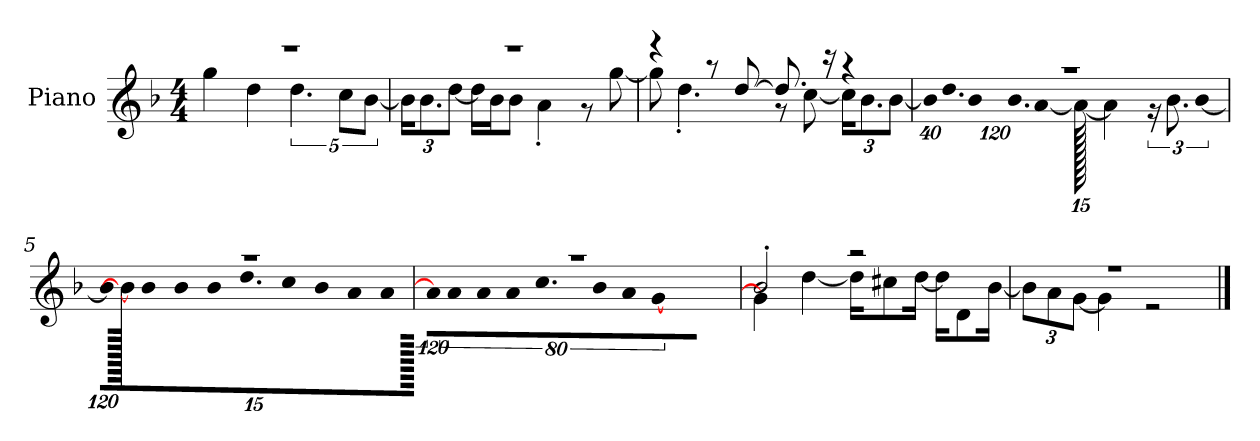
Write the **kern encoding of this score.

**kern
*part1
*staff1
*I"Piano
*I'P-no
*clefG2
*k[b-]
*M4/4
*MM90
=1
*^
1r	4gg\
.	4dd\
.	5.dd\
.	10cc\L
.	[10b-\J
=2	=2
*	*Xbrackettup
1r	24b-\KL]
.	12.b-\
.	[12dd\J
.	16dd\LL]
.	16b-\J
.	8b-\J
.	4a'\
.	8r
.	[8gg\
=3	=3
4r	8gg\]
.	4.dd'\
8r	.
[8dd/	.
8.dd/]	8r
.	[8cc\
16r	.
4r	24cc\KL]
.	12.b-\
.	[12b-\J
=4	=4
!	!LO:N:vis=32
1r	640%23b-\KLL]
!	!LO:N:vis=16.
.	960%103dd\J
!	!LO:N:vis=8
.	960%137b-\
!	!LO:N:vis=16.
.	960%103b-\L
.	[384%41a\J
.	1920a\_
.	4a\]
*	*brackettup
.	24r
.	12.b-\L
.	[640%53b-\J
!!LO:LB:g=z	!!
=5	=5
*	*Xbrackettup
!	!LO:N:vis=16
1r	1920%107b-\KL]
.	1920b-\_
!	!LO:N:vis=8
.	640%71b-\
!	!LO:N:vis=8
.	640%71b-\
!	!LO:N:vis=8
.	640%71b-\
.	9.dd\
!	!LO:N:vis=8
.	640%71cc\
!	!LO:N:vis=8
.	640%71b-\
!	!LO:N:vis=8
.	640%71a\
!	!LO:N:vis=8
.	[640%71a\J
.	1920ryy
=6	=6
*	*brackettup
!	!LO:N:vis=16
1r	1920%107a\KL]
!	!LO:N:vis=8
.	640%71a\
!	!LO:N:vis=8
.	640%71a\
!	!LO:N:vis=8
.	640%71a\
.	9.cc\
!	!LO:N:vis=8
.	640%71b-\
!	!LO:N:vis=8
.	640%71a\J
!	!LO:N:vis=4
.	[1920%427g\
.	1920ryy
=7	=7
2b-'/	4g\]
.	[4dd\
2r	16dd\KL]
.	8cc#X\
.	[16dd\Jk
.	16dd\KL]
.	8d\
.	[16b-\Jk
=8	=8
*	*Xbrackettup
1r	12b-\L]
.	12a\
.	[12g\J
.	4g\]
.	2r
*v	*v
==
*-
